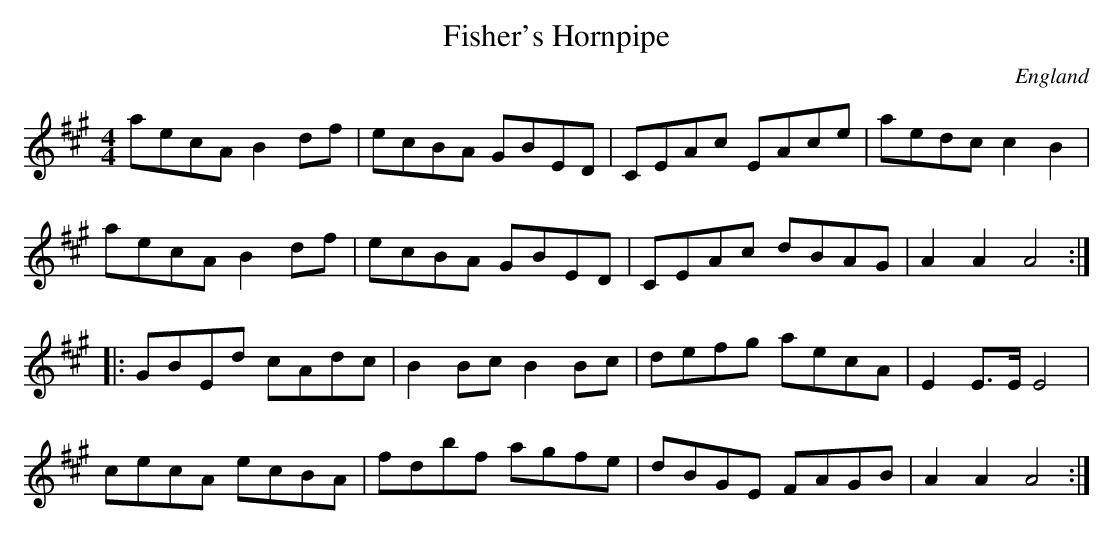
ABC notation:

X:1
T:Fisher's Hornpipe
L:1/8
M:4/4
O:England
K:A
aecA B2df | ecBA GBED | CEAc EAce | aedc c2B2 |
aecA B2df | ecBA GBED | CEAc dBAG | A2A2 A4::
GBEd cAdc | B2Bc B2Bc | defg aecA | E2E>E E4 |
cecA ecBA | fdbf agfe | dBGE FAGB | A2A2 A4:|
